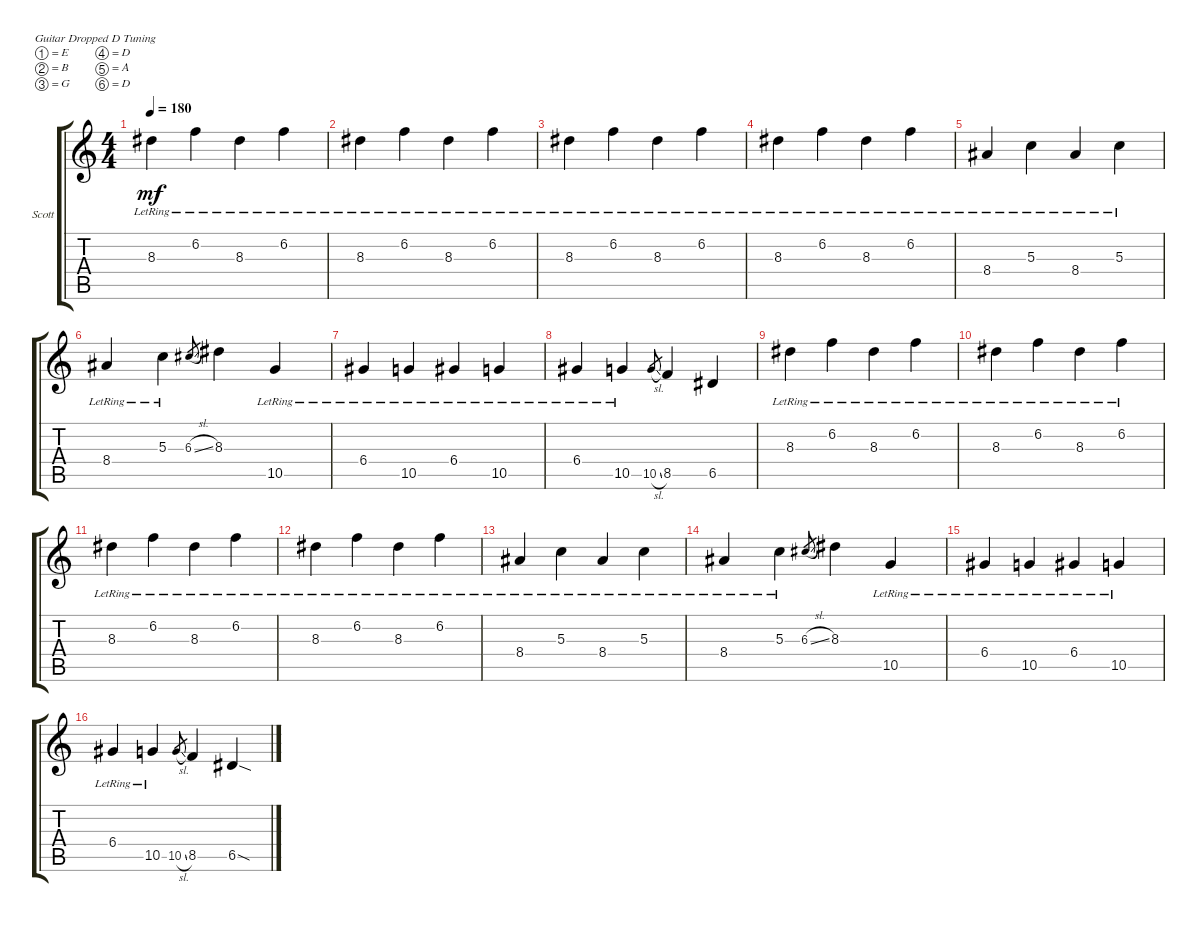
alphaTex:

\defaultSystemsLayout 4
\bracketExtendMode groupsimilarinstruments
\firstSystemTrackNameOrientation horizontal
\otherSystemsTrackNameOrientation horizontal
\track ("Scott" "Scott") {instrument electricguitarclean}
\staff {score tabs}
\tuning (E4 B3 G3 D3 A2 D2)
\ts (4 4)
\scale
0.345138
\tempo 180
\accidentals auto
\clef g2
\ottava regular
\simile none
\ks c
8.3{lr}.4{dy mf} 6.2{lr}.4 8.3{lr}.4 6.2{lr}.4 |
\scale
0.315992 8.3{lr}.4 6.2{lr}.4 8.3{lr}.4 6.2{lr}.4 |
\scale
0.350458 8.3{lr}.4 6.2{lr}.4 8.3{lr}.4 6.2{lr}.4 |
\scale
0.338501 8.3{lr}.4 6.2{lr}.4 8.3{lr}.4 6.2{lr}.4 |
\scale
0.311329 8.4{lr}.4 5.3{lr}.4 8.4{lr}.4 5.3{lr}.4 |
\scale
0.352577 8.4{lr}.4 5.3{lr}.4 6.3{sl}.8{gr} 8.3.4 10.5{lr}.4 |
\scale
0.342475 6.4{lr}.4 10.5{lr}.4 6.4{lr}.4 10.5{lr}.4 |
\scale
0.304661 6.4{lr}.4 10.5{lr}.4 10.5{sl}.8{gr} 8.5.4 6.5.4 |
\scale
0.359933 8.3{lr}.4 6.2{lr}.4 8.3{lr}.4 6.2{lr}.4 |
\scale
0.333413 8.3{lr}.4 6.2{lr}.4 8.3{lr}.4 6.2{lr}.4 |
\scale
0.306894 8.3{lr}.4 6.2{lr}.4 8.3{lr}.4 6.2{lr}.4 |
\scale
0.360181 8.3{lr}.4 6.2{lr}.4 8.3{lr}.4 6.2{lr}.4 |
\scale
0.338995 8.4{lr}.4 5.3{lr}.4 8.4{lr}.4 5.3{lr}.4 |
\scale
0.301014 8.4{lr}.4 5.3{lr}.4 6.3{sl}.8{gr} 8.3.4 10.5{lr}.4 |
\scale
0.363398 6.4{lr}.4 10.5{lr}.4 6.4{lr}.4 10.5{lr}.4 |
\scale
0.338956 6.4{lr}.4 10.5{lr}.4 10.5{sl}.8{gr} 8.5.4 6.5{sod}.4
